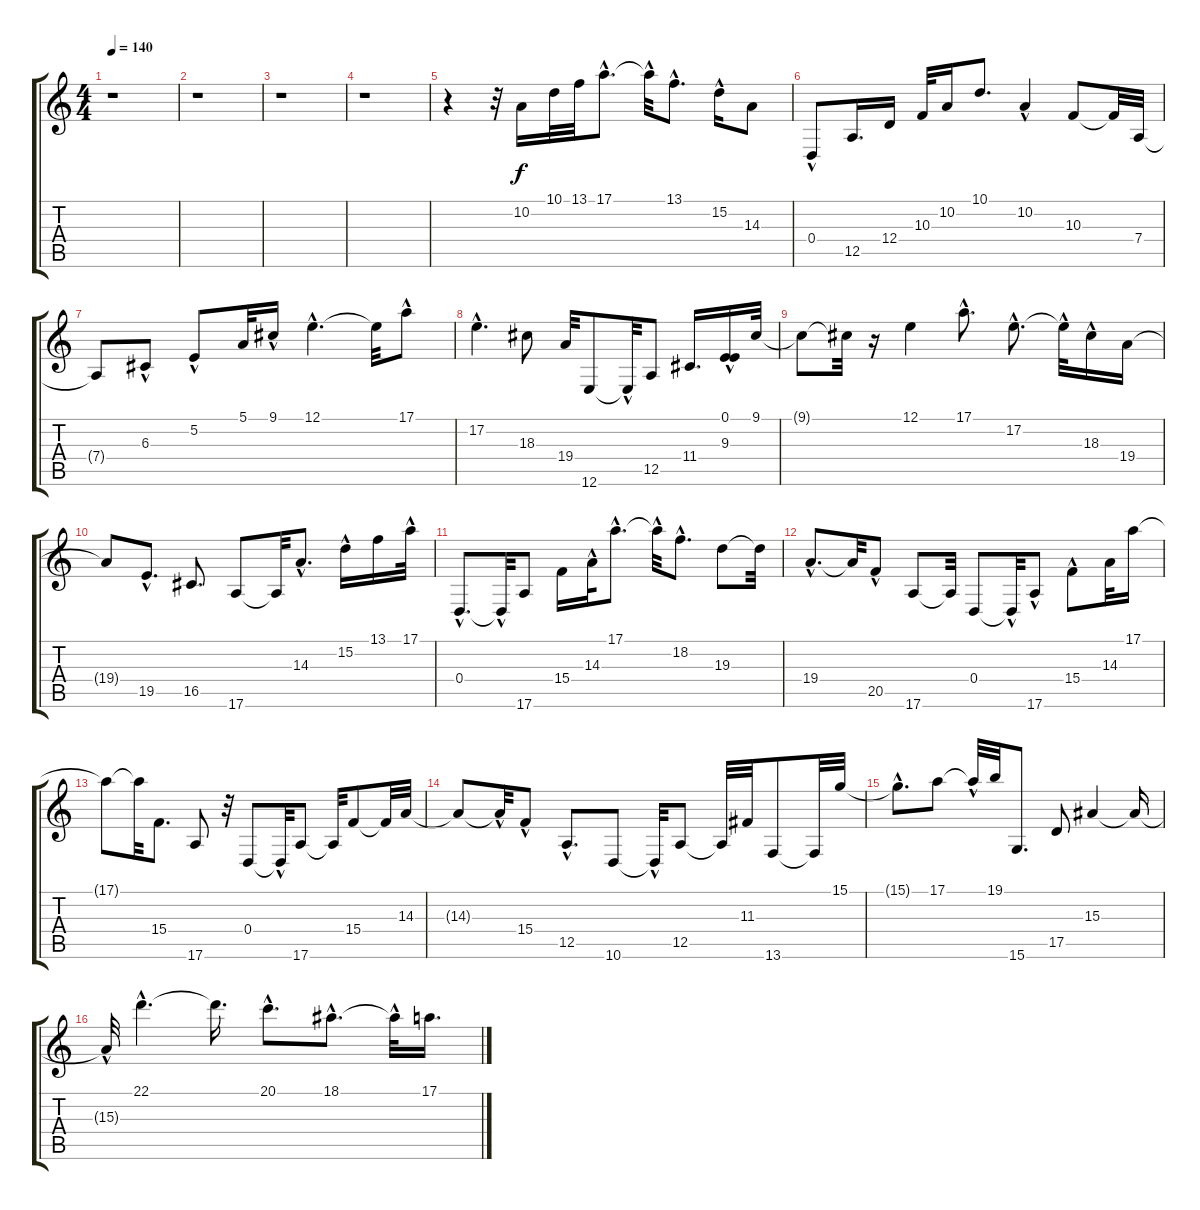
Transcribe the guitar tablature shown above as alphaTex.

\track "" {instrument acousticgrandpiano}
\staff {score tabs}
\tuning (E4 B3 G3 D3 A2 E2) {hide}
\ts (4 4)
\tempo 140
\clef g2
\ks c
r.1{dy f instrument acousticgrandpiano} |
r.1 |
r.1 |
r.1 |
r.4 r.32 10.2.16 10.1.32 13.1.32 17.1{hac}.8{d} 17.1{hac t}.32 13.1{hac}.8{d} 15.2{hac}.16 14.3.8 |
0.4{hac}.8 12.5.16{d} 12.4.16 10.3.32 10.2.16 10.1.8{d} 10.2{hac}.4 10.3.8 10.3{t}.32 7.4.32 |
7.4{t}.8 6.3{hac}.8 5.2{hac}.8 5.1.32 9.1{hac}.16 12.1{hac}.4{d} 12.1{t}.32 17.1{hac}.8 |
17.2{hac}.4{d} 18.3.8 19.4.32 12.6.8 12.6{hac t}.32 12.5.8 11.4.16{d} (0.1{hac} 9.3{hac}).16 9.1.32 |
9.1{t}.8 9.1{t}.32 r.16 12.1.4 17.1{hac}.8{d} 17.2{hac}.8{d} 17.2{hac t}.32 18.3{hac}.16 19.4.16 |
19.4{t}.8 19.5{hac}.8{d} 16.5.8{d} 17.6.8 17.6{t}.32 14.3{hac}.8{d} 15.2{hac}.16 13.1.16 17.1{hac}.32 |
0.4{hac}.8{d} 0.4{hac t}.32 17.6.8 15.4.16 14.3{hac}.32 17.1{hac}.8{d} 17.1{hac t}.32 18.2{hac}.8{d} 19.3.8 19.3{t}.32 |
19.4{hac}.8{d} 19.4{t}.32 20.5{hac}.8 17.6.8 17.6{t}.32 0.4.8 0.4{hac t}.32 17.6{hac}.8 15.4{hac}.8 14.3.32 17.1.16 |
17.1{t}.8 17.1{t}.32 15.4.8{d} 17.6.8 r.32 0.4.8 0.4{hac t}.32 17.6.8 17.6{t}.32 15.4.8 15.4{t}.32 14.3.32 |
14.3{t}.8 14.3{hac t}.32 15.4{hac}.8 12.5{hac}.8{d} 10.6.8 10.6{hac t}.32 12.5.8 12.5{t}.32 11.3.32 13.6.8 13.6{t}.32 15.1.32 |
15.1{hac t}.8{d} 17.1.8 17.1{hac t}.32 19.1.32 15.6.8{d} 17.5.8 15.3.4 15.3{t}.16 |
15.3{hac t}.32 22.1{hac}.4{d} 22.1{t}.16{d} 20.1{hac}.8{d} 18.1{hac}.8{d} 18.1{hac t}.32 17.1.16{d}
